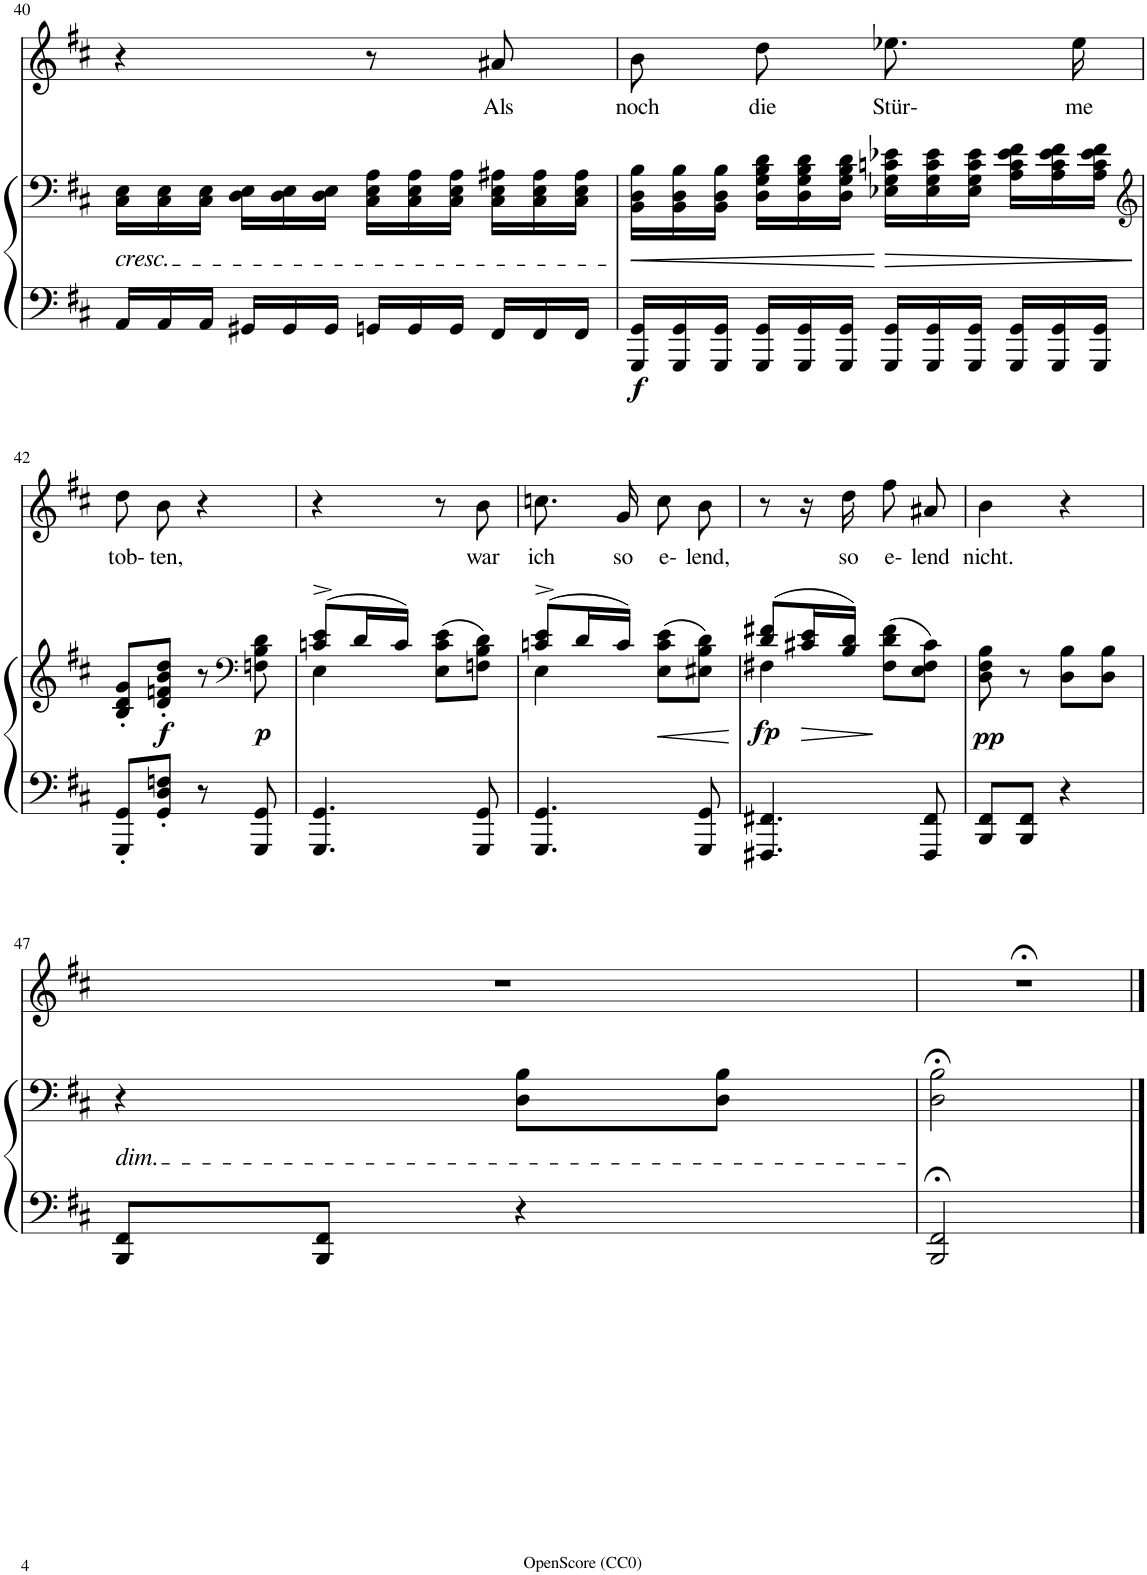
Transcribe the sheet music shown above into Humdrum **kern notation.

**kern	**kern	**dynam	**kern	**text
*part2	*part2	*part2	*part1	*part1
*staff3	*staff2	*staff2/3	*staff1	*staff1
*I"Pianoforte	*	*	*I"Singstimme Voice	*
*I'Pno	*	*	*	*
!!LO:PB:g=z
*clefF4	*clefF4	*	*clefG2	*
*k[f#c#]	*k[f#c#]	*	*k[f#c#]	*
*M2/4	*M2/4	*	*M2/4	*
=40	=40	=40	=40	=40
!	!LO:TX:b:i:t=cresc.	!	!	!
24AA/LL	24C#\ 24E\LL	.	4r	.
24AA/	24C#\ 24E\	.	.	.
24AA/JJ	24C#\ 24E\JJ	.	.	.
24GG#X/LL	24D\ 24E\LL	.	.	.
24GG#/	24D\ 24E\	.	.	.
24GG#/JJ	24D\ 24E\JJ	.	.	.
*Xtuplet	*Xtuplet	*	*	*
24GGn/LL	24C#\ 24E\ 24A\LL	.	8r	.
24GG/	24C#\ 24E\ 24A\	.	.	.
24GG/JJ	24C#\ 24E\ 24A\JJ	.	.	.
!	!	!	!	!LO:LY:b
24FF#/LL	24C#\ 24E\ 24A#X\LL	.	8a#X/	Als
24FF#/	24C#\ 24E\ 24A#\	.	.	.
24FF#/JJ	24C#\ 24E\ 24A#\JJ	.	.	.
=41	=41	=41	=41	=41
!	!	!LO:HP:b	!	!LO:LY:b
!	!	!LO:DY:n=1:b=2	!	!
24GGG/ 24GG/LL	24BB\ 24D\ 24B\LL	< f	8b\L	noch
24GGG/ 24GG/	24BB\ 24D\ 24B\	.	.	.
24GGG/ 24GG/JJ	24BB\ 24D\ 24B\JJ	.	.	.
!	!	!	!	!LO:LY:b
24GGG/ 24GG/LL	24D\ 24G\ 24B\ 24d\LL	.	8dd\J	die
24GGG/ 24GG/	24D\ 24G\ 24B\ 24d\	.	.	.
24GGG/ 24GG/JJ	24D\ 24G\ 24B\ 24d\JJ	.	.	.
!	!	!LO:HP:n=1:b	!	!LO:LY:b
24GGG/ 24GG/LL	24E-X\ 24G\ 24cn\ 24e-X\LL	[ >	8.ee-X\L	Stür-
24GGG/ 24GG/	24E-\ 24G\ 24c\ 24e-\	.	.	.
24GGG/ 24GG/JJ	24E-\ 24G\ 24c\ 24e-\JJ	.	.	.
24GGG/ 24GG/LL	24A\ 24c\ 24e-\ 24f#\LL	.	.	.
24GGG/ 24GG/	24A\ 24c\ 24e-\ 24f#\	.	.	.
!	!	!	!	!LO:LY:b
.	.	.	16ee-\Jk	me
24GGG/ 24GG/JJ	24A\ 24c\ 24e-\ 24f#\JJ	.	.	.
.	.	]	.	.
!!LO:LB:g=z
=42	=42	=42	=42	=42
*	*clefG2	*	*	*
!	!	!	!	!LO:LY:b
8GGG/' 8GG/'L	8B/' 8d/' 8g/'L	.	8dd\L	tob-
!	!	!LO:DY:b	!	!LO:LY:b
8GG/' 8D/' 8Fn/'J	8d/' 8fn/' 8b/' 8dd/'J	f	8b\J	ten,
8r	8r	.	4r	.
*	*clefF4	*	*	*
!	!	!LO:DY:b	!	!
8GGG/ 8GG/	8Fn\ 8B\ 8d\	p	.	.
=43	=43	=43	=43	=43
*	*^	*	*	*
4.GGG/ 4.GG/	(8cn/^ 8e/^L	4E\	.	4r	.
.	16d/L	.	.	.	.
.	16c/JJ)	.	.	.	.
.	(8E\ 8c\ 8e\L	4ryy	.	8r	.
!	!	!	!	!	!LO:LY:b
8GGG/ 8GG/	8Fn\ 8B\ 8d\J)	.	.	8b\	war
=44	=44	=44	=44	=44	=44
!	!	!	!	!	!LO:LY:b
4.GGG/ 4.GG/	(8cn/^ 8e/^L	4E\	.	8.ccn/L	ich
.	16d/L	.	.	.	.
!	!	!	!	!	!LO:LY:b
.	16c/JJ)	.	.	16g/Jk	so
!	!	!	!LO:HP:b	!	!LO:LY:b
.	(8E\ 8c\ 8e\L	4ryy	<	8cc\L	e-
!	!	!	!	!	!LO:LY:b
8GGG/ 8GG/	8E#X\ 8B\ 8d\J)	.	.	8b\J	lend,
*	*v	*v	*	*	*
.	.	[	.	.
=45	=45	=45	=45	=45
*	*^	*	*	*
!	!	!	!LO:DY:b	!	!
4.FFF#X/ 4.FF#X/	(8d/ 8f#X/L	4F#X\	fp	8r	.
!	!	!	!LO:HP:b	!	!
.	16c#X/ 16e/L	.	>	16r	.
!	!	!	!	!	!LO:LY:b
.	16B/ 16d/JJ)	.	.	16dd\	so
!	!	!	!	!	!LO:LY:b
.	(8F#\ 8d\ 8f#\L	4ryy	]	8ff#\L	e-
!	!	!	!	!	!LO:LY:b
8FFF#/ 8FF#/	8E\ 8F#\ 8c#\J)	.	.	8a#X\J	lend
*	*v	*v	*	*	*
=46	=46	=46	=46	=46
!	!	!LO:DY:b	!	!LO:LY:b
8BBB/ 8FF#/L	8D\ 8F#\ 8B\	pp	4b\	nicht.
8BBB/ 8FF#/J	8r	.	.	.
4r	8D\ 8B\L	.	4r	.
.	8D\ 8B\J	.	.	.
!!LO:LB:g=z
=47	=47	=47	=47	=47
!	!LO:TX:b:i:t=dim.	!	!	!
8BBB/ 8FF#/L	4r	.	2r	.
8BBB/ 8FF#/J	.	.	.	.
4r	8D\ 8B\L	.	.	.
.	8D\ 8B\J	.	.	.
=48	=48	=48	=48	=48
2BBB/;< 2FF#/;<	2D\;< 2B\;<	.	2r;<	.
==	==	==	==	==
*-	*-	*-	*-	*-
